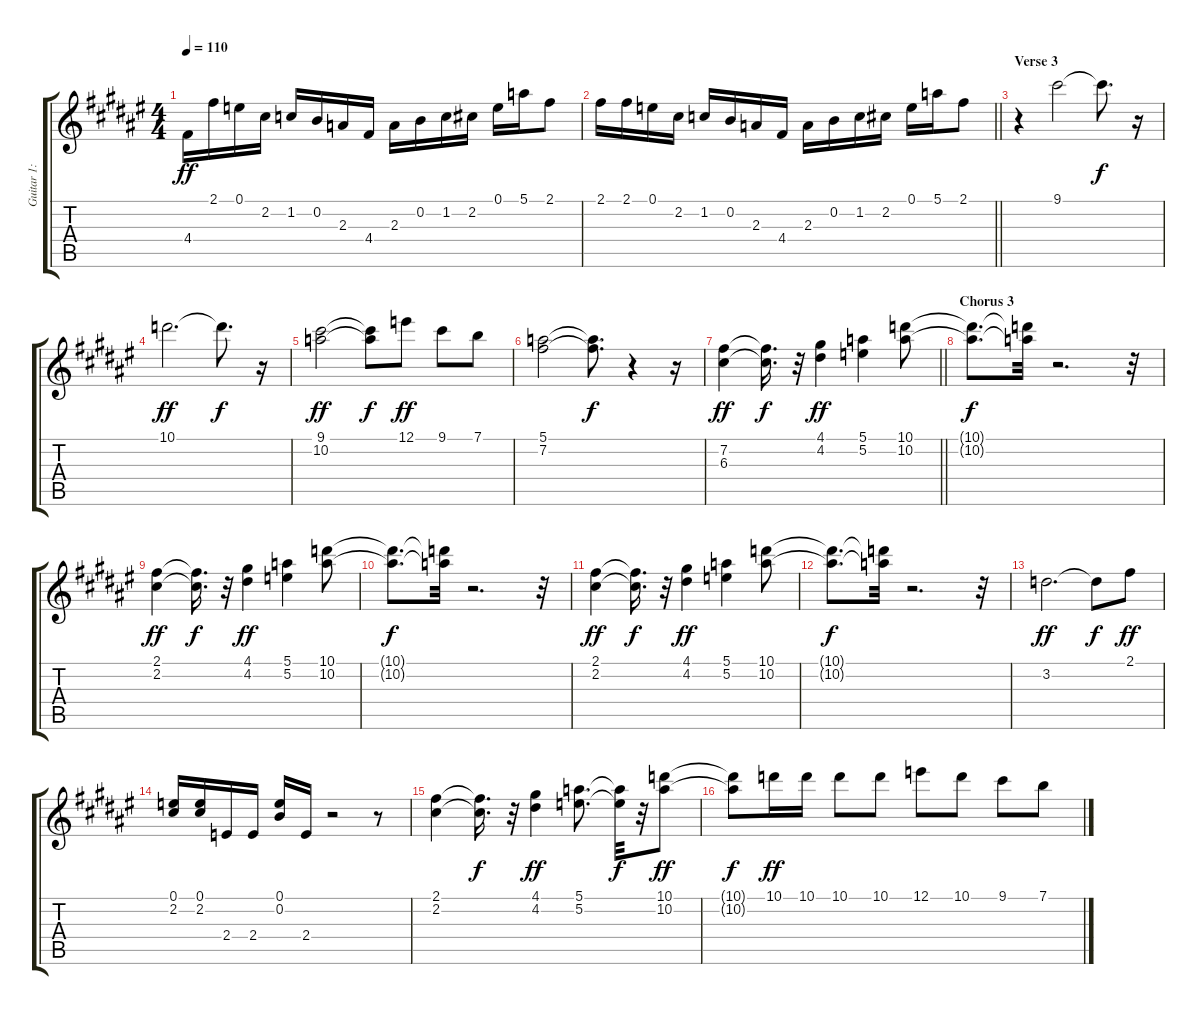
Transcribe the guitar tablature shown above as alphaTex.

\track ("Guitar 1: Eddie Martinez" "Guitar 1: ") {instrument electricguitarjazz}
\staff {score tabs}
\tuning (E4 B3 G3 D3 A2 E2) {hide}
\ts (4 4)
\tempo 110
\clef g2
\ks f#
4.4.16{dy ff} 2.1.16 0.1.16 2.2.16 1.2.16 0.2.16 2.3.16 4.4.16 2.3.16 0.2.16 1.2.16 2.2.16 0.1.16 5.1.16 2.1.8 |
\barLineRight lightlight
2.1.16 2.1.16 0.1.16 2.2.16 1.2.16 0.2.16 2.3.16 4.4.16 2.3.16 0.2.16 1.2.16 2.2.16 0.1.16 5.1.16 2.1.8 |
\section ("" "Verse 3")
r.4 9.1.2 9.1{t}.8{d dy f} r.16 |
10.1.2{d dy ff} 10.1{t}.8{d dy f} r.16 |
(9.1 10.2).2{dy ff} (9.1{t} 10.2{t}).8{dy f} 12.1.8{dy ff} 9.1.8 7.1.8 |
(5.1 7.2).2 (5.1{t} 7.2{t}).8{d dy f} r.4 r.16 |
\barLineRight lightlight
(7.2 6.3).4{dy ff} (7.2{t} 6.3{t}).16{d dy f} r.32 (4.1 4.2).4{dy ff} (5.1 5.2).4 (10.1 10.2).8 |
\section ("" "Chorus 3")
(10.1{t} 10.2{t}).8{d dy f} (10.1{t} 10.2{t}).32 r.2{d} r.32 |
(2.1 2.2).4{dy ff} (2.1{t} 2.2{t}).16{d dy f} r.32 (4.1 4.2).4{dy ff} (5.1 5.2).4 (10.1 10.2).8 |
(10.1{t} 10.2{t}).8{d dy f} (10.1{t} 10.2{t}).32 r.2{d} r.32 |
(2.1 2.2).4{dy ff} (2.1{t} 2.2{t}).16{d dy f} r.32 (4.1 4.2).4{dy ff} (5.1 5.2).4 (10.1 10.2).8 |
(10.1{t} 10.2{t}).8{d dy f} (10.1{t} 10.2{t}).32 r.2{d} r.32 |
3.2.2{d dy ff} 3.2{t}.8{dy f} 2.1.8{dy ff} |
(0.1 2.2).16 (0.1 2.2).16 2.4.16 2.4.16 (0.1 0.2).16 2.4.16 r.2 r.8 |
(2.1 2.2).4 (2.1{t} 2.2{t}).16{d dy f} r.32 (4.1 4.2).4{dy ff} (5.1 5.2).8{d} (5.1{t} 5.2{t}).32{dy f} r.32 (10.1 10.2).8{dy ff} |
(10.1{t} 10.2{t}).8{dy f} 10.1.16{dy ff} 10.1.16 10.1.8 10.1.8 12.1.8 10.1.8 9.1.8 7.1.8
